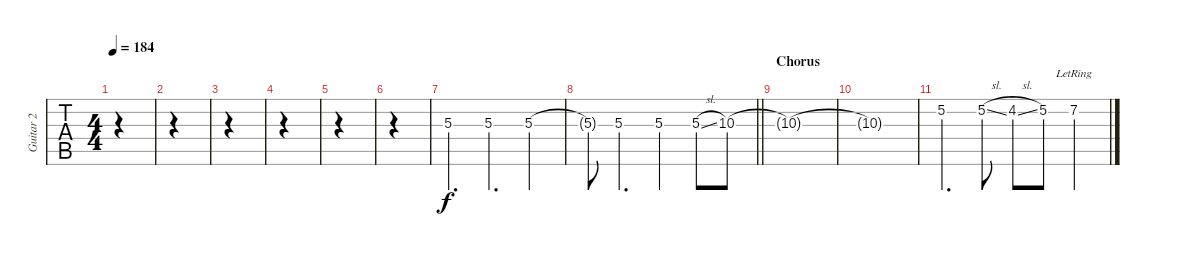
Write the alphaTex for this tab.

\track ("Guitar 2" "Guitar 2") {instrument acousticguitarnylon}
\staff {tabs}
\tuning (E4 B3 Gb3 E3 B2 E2) {hide}
\ts (4 4)
\tempo 184
\clef g2
\ks c
|
|
|
|
|
|
5.3.4{d} 5.3.4{d} 5.3.4 |
\barLineRight lightlight
5.3{t}.8 5.3.4{d} 5.3.4 5.3{sl}.8 10.3.8 |
\section ("" "Chorus")
10.3{t}.1 |
10.3{t}.1 |
5.2.4{d} 5.2{sl}.8 4.2{sl}.8 5.2.8 7.2{lr}.4
